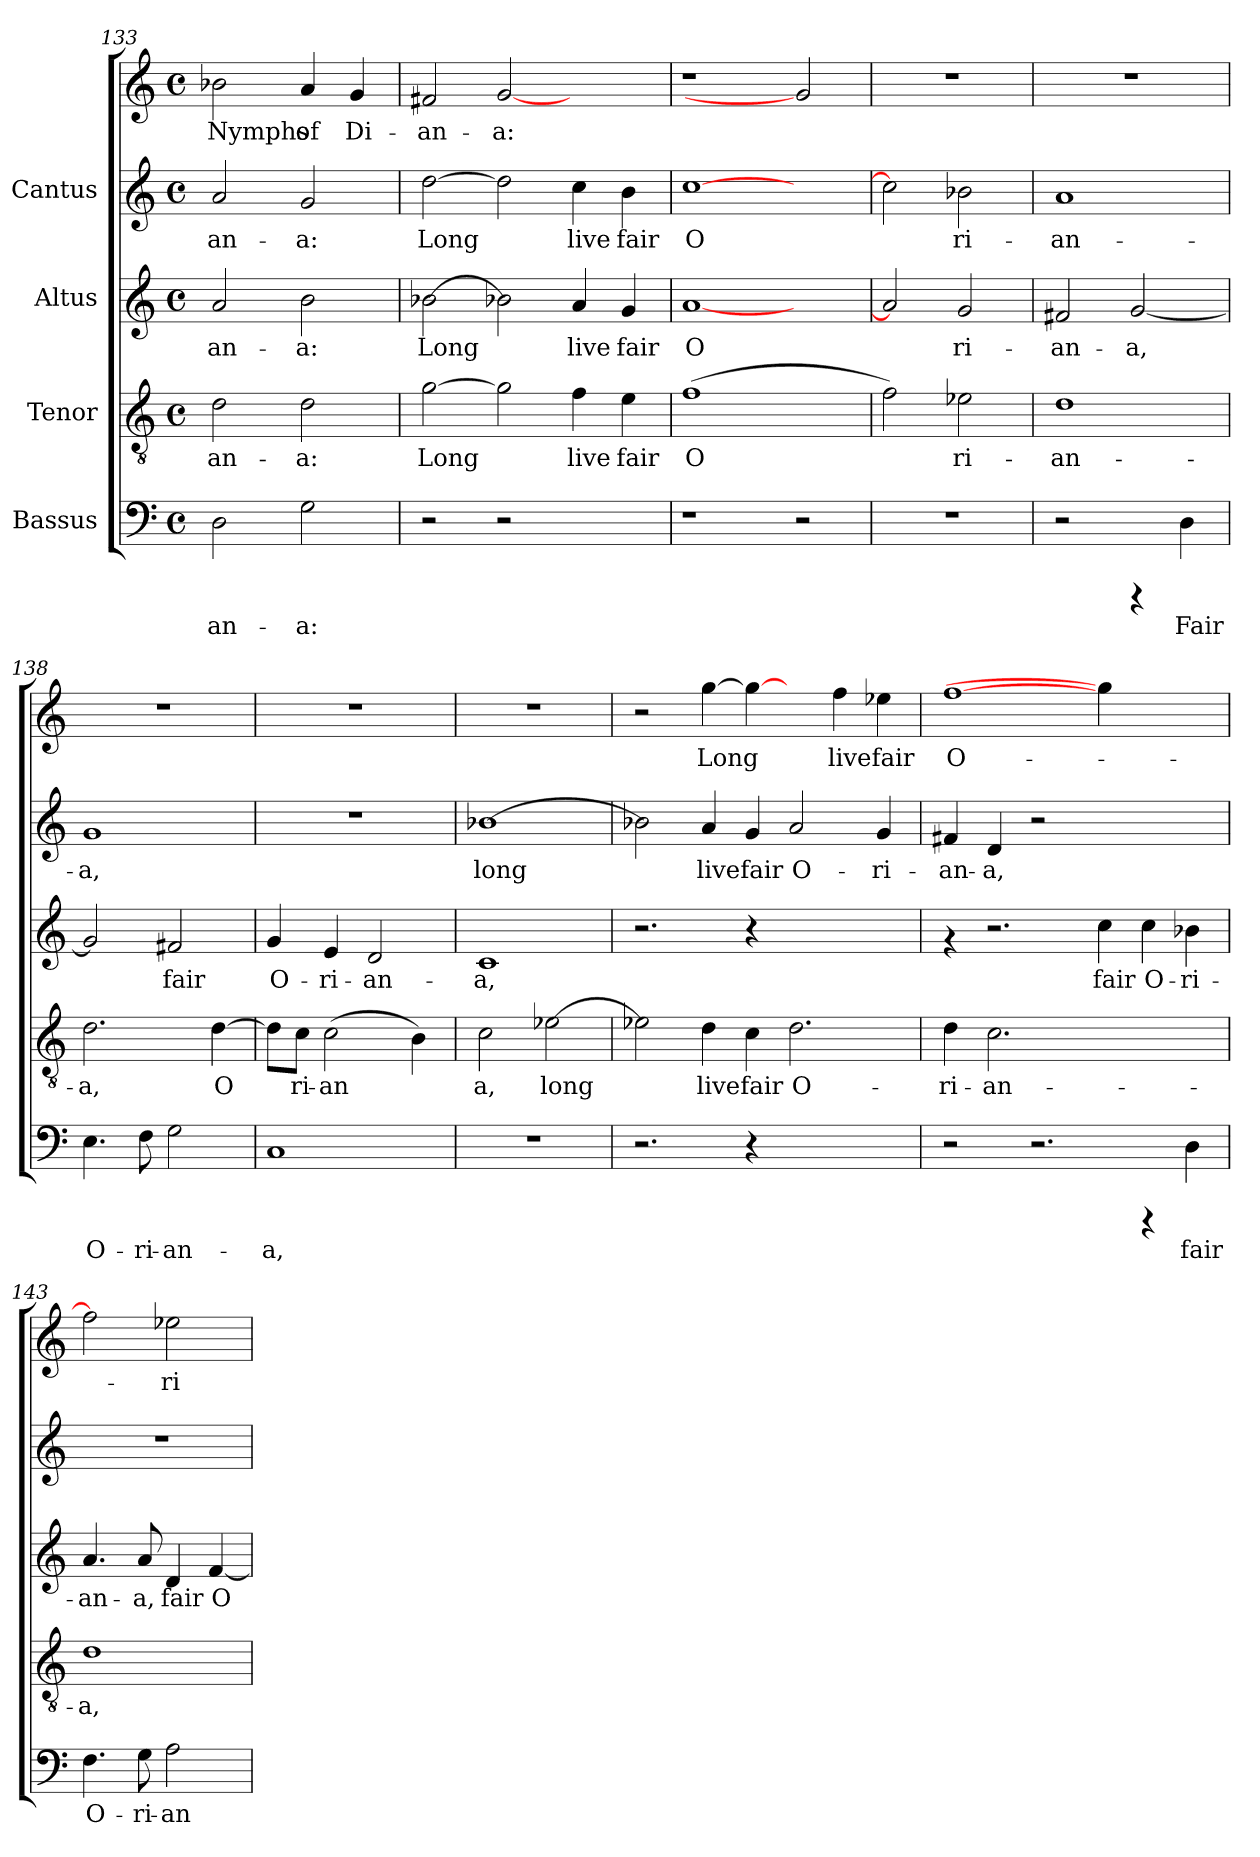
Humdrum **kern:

**kern	**text	**kern	**text	**kern	**text	**kern	**text	**kern	**text
*part4	*part4	*part3	*part3	*part2	*part2	*part1	*part1	*part1	*part1
*staff5	*staff5	*staff4	*staff4	*staff3	*staff3	*staff2	*staff2	*staff1	*staff1
*I"Bassus	*	*I"Tenor	*	*I"Altus	*	*I"Cantus	*	*	*
*clefF4	*	*clefGv2	*	*clefG2	*	*clefG2	*	*clefG2	*
*M4/4	*	*M4/4	*	*M4/4	*	*M4/4	*	*M4/4	*
*met(c)	*	*met(c)	*	*met(c)	*	*met(c)	*	*met(c)	*
=133	=133	=133	=133	=133	=133	=133	=133	=133	=133
!	!LO:LY:b:cj	!	!LO:LY:b:cj	!	!LO:LY:b:cj	!	!LO:LY:b:cj	!	!LO:LY:b:cj
2D\	-an-	2d\	-an-	2a/	-an-	2a/	-an-	2b-X\	-Nymphs
!	!LO:LY:b:cj	!	!LO:LY:b:cj	!	!LO:LY:b:cj	!	!LO:LY:b:cj	!	!LO:LY:b:cj
2G\	-a:	2d\	-a:	2b\	-a:	2g/	-a:	4a/	of
!	!	!	!	!	!	!	!	!	!LO:LY:b:cj
.	.	.	.	.	.	.	.	4g/	Di-
=134	=134	=134	=134	=134	=134	=134	=134	=134	=134
!	!	!	!LO:LY:b:cj	!	!LO:LY:b:cj	!	!LO:LY:b:cj	!	!LO:LY:b:cj
2r	.	[>2g\	Long	[>2b-X\	Long	[>2dd\	Long	2f#X/	an-
!	!	!	!LO:LY:b:cj	!	!LO:LY:b:cj	!	!LO:LY:b:cj	!	!LO:LY:b:cj
2r	.	2g\]	.	2b-X\]	.	2dd\]	.	[2g	-a:
!	!	!	!LO:LY:b:cj	!	!LO:LY:b:cj	!	!LO:LY:b:cj	!	!
2ryy	.	4f\	live	4a/	live	4cc\	live	2ryy	.
!	!	!	!LO:LY:b:cj	!	!LO:LY:b:cj	!	!LO:LY:b:cj	!	!
.	.	4e\	fair	4g/	fair	4b\	fair	.	.
=135	=135	=135	=135	=135	=135	=135	=135	=135	=135
!	!	!	!LO:LY:b:cj	!	!LO:LY:b:cj	!	!LO:LY:b:cj	!	!
1r	.	(>1f	O-	[<1a	O-	[>1cc	O-	1r	.
2r	.	2ryy	.	2ryy	.	2ryy	.	2g]	.
=136	=136	=136	=136	=136	=136	=136	=136	=136	=136
!	!	!	!LO:LY:b:cj	!	!LO:LY:b:cj	!	!LO:LY:b:cj	!	!
1r	.	2f\)	-	2a/]	-	2cc\]	-	1r	.
!	!	!	!LO:LY:b:cj	!	!LO:LY:b:cj	!	!LO:LY:b:cj	!	!
.	.	2e-X\	ri-	2g/	ri-	2b-X\	ri-	.	.
=137	=137	=137	=137	=137	=137	=137	=137	=137	=137
!	!	!	!LO:LY:b:cj	!	!LO:LY:b:cj	!	!LO:LY:b:cj	!	!
2r	.	1d	-an-	2f#X/	-an-	1a	-an-	1r	.
!	!	!	!	!	!LO:LY:b:cj	!	!	!	!
4rCCC	.	.	.	[<2g/	-a,	.	.	.	.
!	!LO:LY:b:cj	!	!	!	!	!	!	!	!
4D\	Fair	.	.	.	.	.	.	.	.
!!LO:LB:g=z
=138	=138	=138	=138	=138	=138	=138	=138	=138	=138
!	!LO:LY:b:cj	!	!LO:LY:b:cj	!	!LO:LY:b:cj	!	!LO:LY:b:cj	!	!
4.E\	O-	2.d\	-a,	2g/]	.	1g	-a,	1r	.
!	!LO:LY:b:cj	!	!	!	!	!	!	!	!
8F\	-ri-	.	.	.	.	.	.	.	.
!	!LO:LY:b:cj	!	!	!	!LO:LY:b:cj	!	!	!	!
2G\	-an-	.	.	2f#X/	fair	.	.	.	.
!	!	!	!LO:LY:b:cj	!	!	!	!	!	!
.	.	[>4d\	O-	.	.	.	.	.	.
=139	=139	=139	=139	=139	=139	=139	=139	=139	=139
!	!LO:LY:b:cj	!	!LO:LY:b:cj	!	!LO:LY:b:cj	!	!	!	!
1C	-a,	8d\L]	-	4g/	O-	1r	.	1r	.
!	!	!	!LO:LY:b:cj	!	!	!	!	!	!
.	.	8c\J	ri-	.	.	.	.	.	.
!	!	!	!LO:LY:b:cj	!	!LO:LY:b:cj	!	!	!	!
.	.	(>2c\	-an-	4e/	-ri-	.	.	.	.
!	!	!	!	!	!LO:LY:b:cj	!	!	!	!
.	.	.	.	2d/	-an-	.	.	.	.
!	!	!	!LO:LY:b:cj	!	!	!	!	!	!
.	.	4B\)	--	.	.	.	.	.	.
=140	=140	=140	=140	=140	=140	=140	=140	=140	=140
!	!	!	!LO:LY:b:cj	!	!LO:LY:b:cj	!	!LO:LY:b:cj	!	!
1r	.	2c\	-a,	1c	-a,	[>1b-X	long	1r	.
!	!	!	!LO:LY:b:cj	!	!	!	!	!	!
.	.	[>2e-X\	long	.	.	.	.	.	.
=141	=141	=141	=141	=141	=141	=141	=141	=141	=141
!	!	!	!LO:LY:b:cj	!	!	!	!LO:LY:b:cj	!	!
2.r	.	2e-X\]	.	2.r	.	2b-X\]	.	2r	.
!	!	!	!LO:LY:b:cj	!	!	!	!LO:LY:b:cj	!	!LO:LY:b:cj
.	.	4d\	live	.	.	4a/	live	[>4gg\	Long
!	!	!	!LO:LY:b:cj	!	!	!	!LO:LY:b:cj	!	!LO:LY:b:cj
4r	.	4c\	fair	4r	.	4g/	fair	4gg\_	.
!	!	!	!LO:LY:b:cj	!	!	!	!LO:LY:b:cj	!	!
2.ryy	.	2.d\	O-	2.ryy	.	2a/	O-	4ryy	.
!	!	!	!	!	!	!	!	!	!LO:LY:b:cj
.	.	.	.	.	.	.	.	4ff\	live
!	!	!	!	!	!	!	!LO:LY:b:cj	!	!LO:LY:b:cj
.	.	.	.	.	.	4g/	-ri-	4ee-X\	fair
=142	=142	=142	=142	=142	=142	=142	=142	=142	=142
!	!	!	!LO:LY:b:cj	!	!	!	!LO:LY:b:cj	!	!LO:LY:b:cj
2r	.	4d\	-ri-	4rf	.	4f#X/	-an-	[>1ff	-O-
!	!	!	!LO:LY:b:cj	!	!	!	!LO:LY:b:cj	!	!
.	.	2.c\	-an-	2.r	.	4d/	-a,	.	.
2.r	.	.	.	.	.	2r	.	.	.
!	!	!	!	!	!LO:LY:b:cj	!	!	!	!
.	.	2.ryy	.	4cc\	fair	2.ryy	.	4gg\]	.
!	!	!	!	!	!LO:LY:b:cj	!	!	!	!
4rCCC	.	.	.	4cc\	O-	.	.	2ryy	.
!	!LO:LY:b:cj	!	!	!	!LO:LY:b:cj	!	!	!	!
4D\	fair	.	.	4b-X\	-ri-	.	.	.	.
!!LO:PB:g=z
=143	=143	=143	=143	=143	=143	=143	=143	=143	=143
!	!LO:LY:b:cj	!	!LO:LY:b:cj	!	!LO:LY:b:cj	!	!	!	!LO:LY:b:cj
4.F\	O-	1d	-a,	4.a/	-an-	1r	.	2ff\]	.
!	!LO:LY:b:cj	!	!	!	!LO:LY:b:cj	!	!	!	!
8G\	-ri-	.	.	8a/	-a,	.	.	.	.
!	!LO:LY:b:cj	!	!	!	!LO:LY:b:cj	!	!	!	!LO:LY:b:cj
2A\	-an-	.	.	4d/	fair	.	.	2ee-X\	ri-
!	!	!	!	!	!LO:LY:b:cj	!	!	!	!
.	.	.	.	[<4f/	O-	.	.	.	.
=	=	=	=	=	=	=	=	=	=
*-	*-	*-	*-	*-	*-	*-	*-	*-	*-
